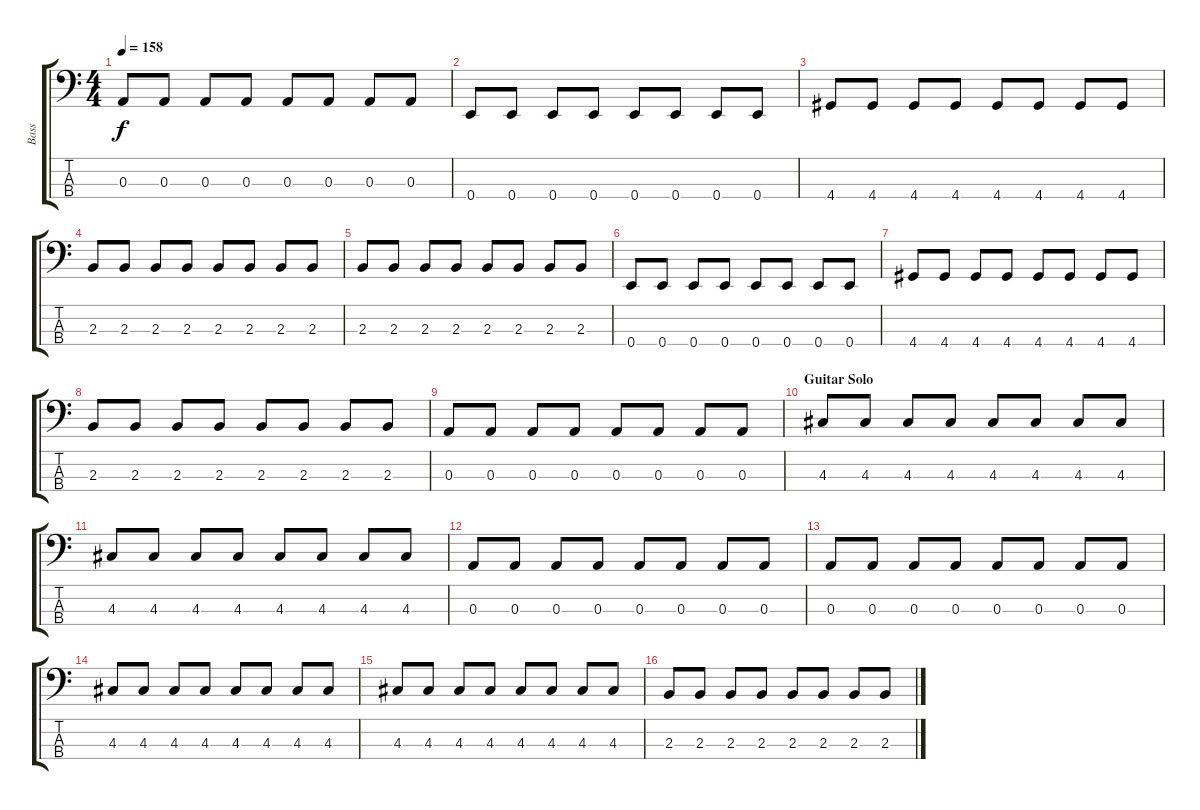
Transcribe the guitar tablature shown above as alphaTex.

\track ("Bass" "Bass") {instrument slapbass2}
\staff {score tabs}
\tuning (G2 D2 A1 E1) {hide}
\ts (4 4)
\tempo 158
\clef f4
\ks c
0.3.8{dy f} 0.3.8 0.3.8 0.3.8 0.3.8 0.3.8 0.3.8 0.3.8 |
0.4.8 0.4.8 0.4.8 0.4.8 0.4.8 0.4.8 0.4.8 0.4.8 |
4.4.8 4.4.8 4.4.8 4.4.8 4.4.8 4.4.8 4.4.8 4.4.8 |
2.3.8 2.3.8 2.3.8 2.3.8 2.3.8 2.3.8 2.3.8 2.3.8 |
2.3.8 2.3.8 2.3.8 2.3.8 2.3.8 2.3.8 2.3.8 2.3.8 |
0.4.8 0.4.8 0.4.8 0.4.8 0.4.8 0.4.8 0.4.8 0.4.8 |
4.4.8 4.4.8 4.4.8 4.4.8 4.4.8 4.4.8 4.4.8 4.4.8 |
2.3.8 2.3.8 2.3.8 2.3.8 2.3.8 2.3.8 2.3.8 2.3.8 |
0.3.8 0.3.8 0.3.8 0.3.8 0.3.8 0.3.8 0.3.8 0.3.8 |
\section ("" "Guitar Solo")
4.3.8 4.3.8 4.3.8 4.3.8 4.3.8 4.3.8 4.3.8 4.3.8 |
4.3.8 4.3.8 4.3.8 4.3.8 4.3.8 4.3.8 4.3.8 4.3.8 |
0.3.8 0.3.8 0.3.8 0.3.8 0.3.8 0.3.8 0.3.8 0.3.8 |
0.3.8 0.3.8 0.3.8 0.3.8 0.3.8 0.3.8 0.3.8 0.3.8 |
4.3.8 4.3.8 4.3.8 4.3.8 4.3.8 4.3.8 4.3.8 4.3.8 |
4.3.8 4.3.8 4.3.8 4.3.8 4.3.8 4.3.8 4.3.8 4.3.8 |
2.3.8 2.3.8 2.3.8 2.3.8 2.3.8 2.3.8 2.3.8 2.3.8
